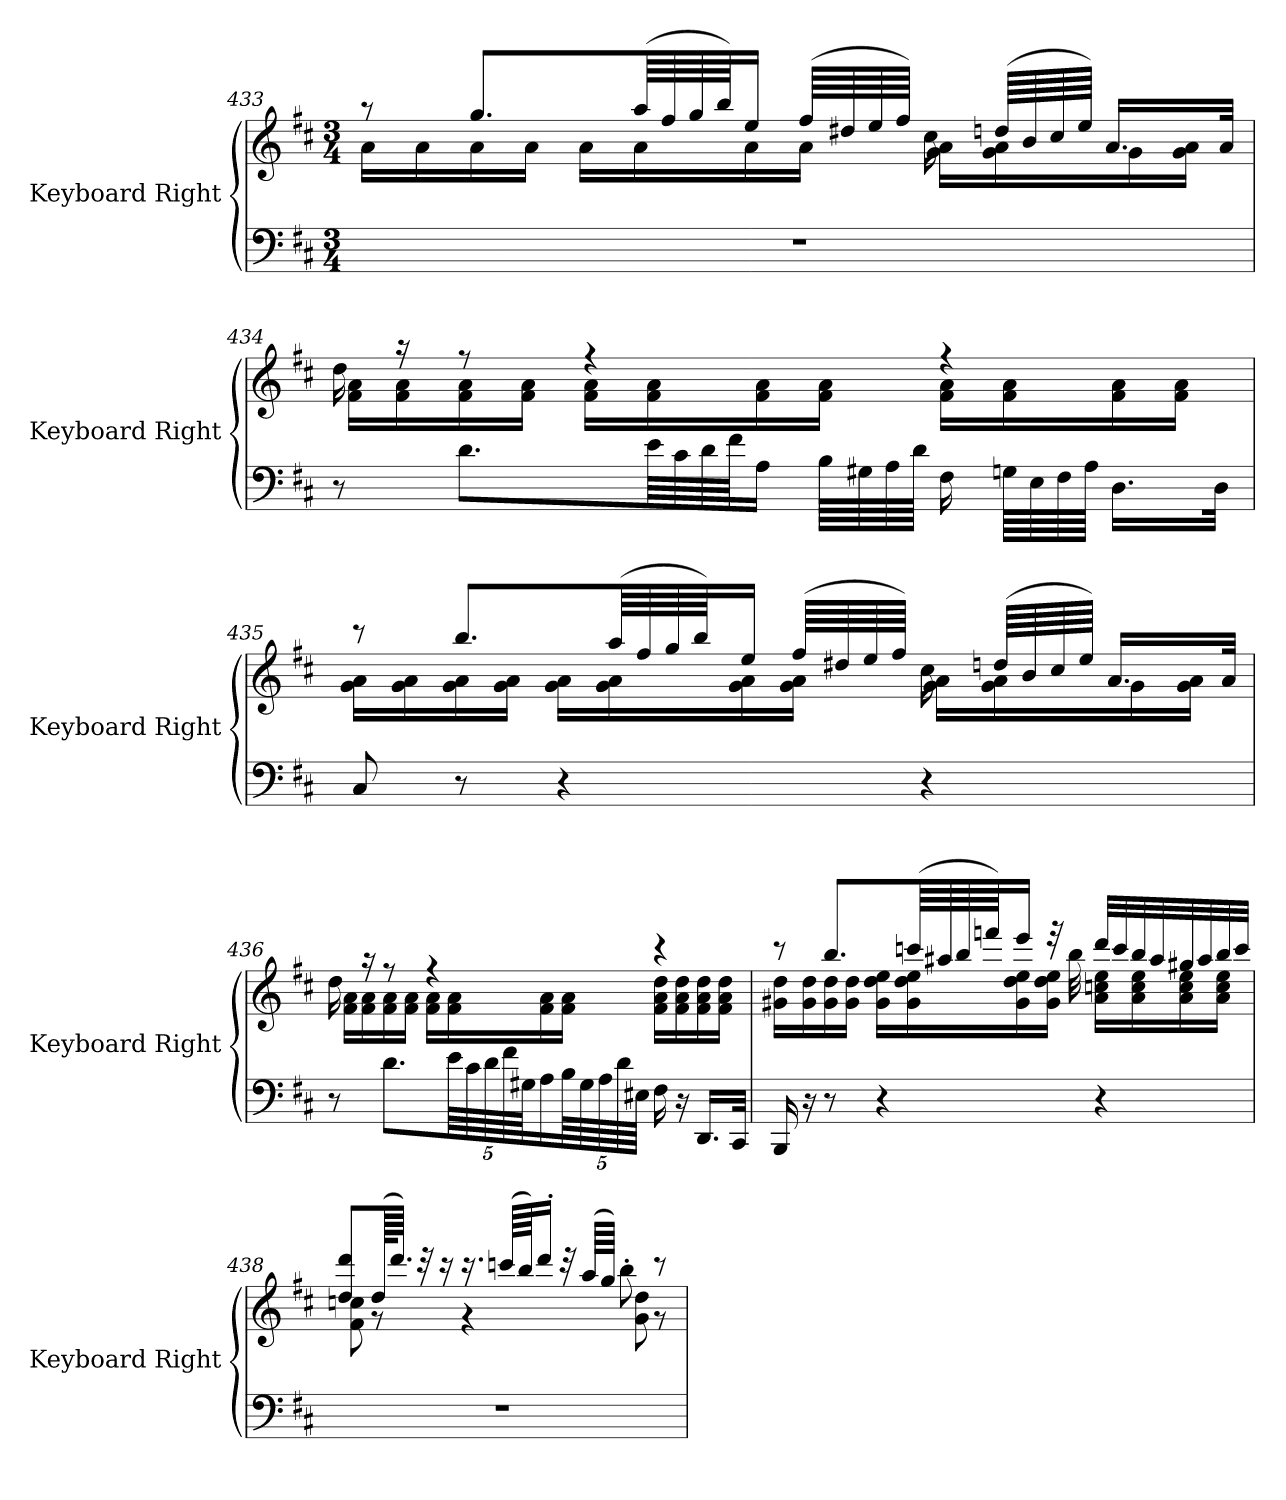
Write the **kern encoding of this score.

**kern	**kern
*part1	*part1
*staff2	*staff1
*I"Keyboard Right	*
*I'Keyboard Right	*
!!LO:PB:g=z
*clefF4	*clefG2
*k[f#c#]	*k[f#c#]
*D:	*D:
*M3/4	*M3/4
=433	=433
*	*^
2.r	8r	16a\LL
.	.	16a\
.	8.gg/L	16a\
.	.	16a\JJ
.	.	16a\LL
.	(>64aa/LLL	16a\
.	64ff#/	.
.	64gg/	.
.	64bb/JJ)	.
.	16ee/JJ	16a\
.	(>64ff#/LLLL	16a\JJ
.	64dd#X/	.
.	64ee/	.
.	64ff#/JJJJ)	.
.	16cc#\	16g\ 16a\LL
.	(>64ddn/LLLL	16g\ 16a\
.	64b/	.
.	64cc#/	.
.	64ee/JJJJ)	.
.	16.a/LL	16g\
.	.	16g\ 16a\JJ
.	32a/JJk	.
!!LO:LB:g=z	!!
=434	=434	=434
8r	16dd\	16f#\ 16a\LL
.	16r	16f#\ 16a\
8.d\L	8r	16f#\ 16a\
.	.	16f#\ 16a\JJ
.	4r	16f#\ 16a\LL
64e\LLL	.	16f#\ 16a\
64c#\	.	.
64d\	.	.
64f#\JJ	.	.
16A\JJ	.	16f#\ 16a\
64B\LLLL	.	16f#\ 16a\JJ
64G#X\	.	.
64A\	.	.
64d\JJJJ	.	.
16F#\	4r	16f#\ 16a\LL
64Gn\LLLL	.	16f#\ 16a\
64E\	.	.
64F#\	.	.
64A\JJJJ	.	.
16.D\LL	.	16f#\ 16a\
.	.	16f#\ 16a\JJ
32D\JJk	.	.
!!LO:LB:g=z	!!
=435	=435	=435
8C#/	8r	16g\ 16a\LL
.	.	16g\ 16a\
8r	8.bb/L	16g\ 16a\
.	.	16g\ 16a\JJ
4r	.	16g\ 16a\LL
.	(>64aa/LLL	16g\ 16a\
.	64ff#/	.
.	64gg/	.
.	64bb/JJ)	.
.	16ee/JJ	16g\ 16a\
.	(>64ff#/LLLL	16g\ 16a\JJ
.	64dd#X/	.
.	64ee/	.
.	64ff#/JJJJ)	.
4r	16cc#\	16g\ 16a\LL
.	(>64ddn/LLLL	16g\ 16a\
.	64b/	.
.	64cc#/	.
.	64ee/JJJJ)	.
.	16.a/LL	16g\
.	.	16g\ 16a\JJ
.	32a/JJk	.
!!LO:LB:g=z	!!
=436	=436	=436
8r	16dd\	16f#\ 16a\LL
.	16r	16f#\ 16a\
8.d\L	8r	16f#\ 16a\
.	.	16f#\ 16a\JJ
.	4r	16f#\ 16a\LL
*Xbrackettup	*	*
80e\LLL	.	16f#\ 16a\
80c#\	.	.
80d\	.	.
80f#\	.	.
80G#X\JJ	.	.
16A\	.	16f#\ 16a\
80B\LL	.	16f#\ 16a\JJ
80G#\	.	.
80A\	.	.
80d\	.	.
80E#X\JJJJ	.	.
16F#\	4r	16f#\ 16a\ 16dd\LL
16r	.	16f#\ 16a\ 16dd\
16.DD/LL	.	16f#\ 16a\ 16dd\
.	.	16f#\ 16a\ 16dd\JJ
32CC#/JJk	.	.
!!LO:LB:g=z	!!
=437	=437	=437
16BBB/	8r	16g#X\ 16dd\LL
16r	.	16g#\ 16dd\
8r	8.bb/L	16g#\ 16dd\
.	.	16g#\ 16dd\JJ
4r	.	16g#\ 16dd\ 16ee\LL
.	(>64cccn/LLL	16g#\ 16dd\ 16ee\
.	64aa#X/	.
.	64bb/	.
.	64fffn/JJ)	.
.	16eee/JJ	16g#\ 16dd\ 16ee\
.	32r	16g#\ 16dd\ 16ee\JJ
.	32bb\	.
4r	32ddd/LLL	16a\ 16ccn\ 16ee\LL
.	32ccc/	.
.	32bb/	16a\ 16cc\ 16ee\
.	32aa#/	.
.	32gg#X/	16a\ 16cc\ 16ee\
.	32aa#/	.
.	32bb/	16a\ 16cc\ 16ee\JJ
.	32ccc/JJJ	.
=438	=438	=438
2.r	8dd/ 8ddd/L	8f#\ 8ccn\
.	(>128dd/KLLL	8r
.	64.ddd/JJJJ)	.
.	32r	.
.	16r	.
.	16.r	4r
.	(>64cccn/LLLL	.
.	64bb/JJ)	.
.	16ddd'/JJ	.
.	32r	.
.	(>64aa/LLLL	.
.	64gg/JJJJ)	.
.	8bb'\	8g\ 8dd\
.	8r	8r
*	*v	*v
=	=
*-	*-
